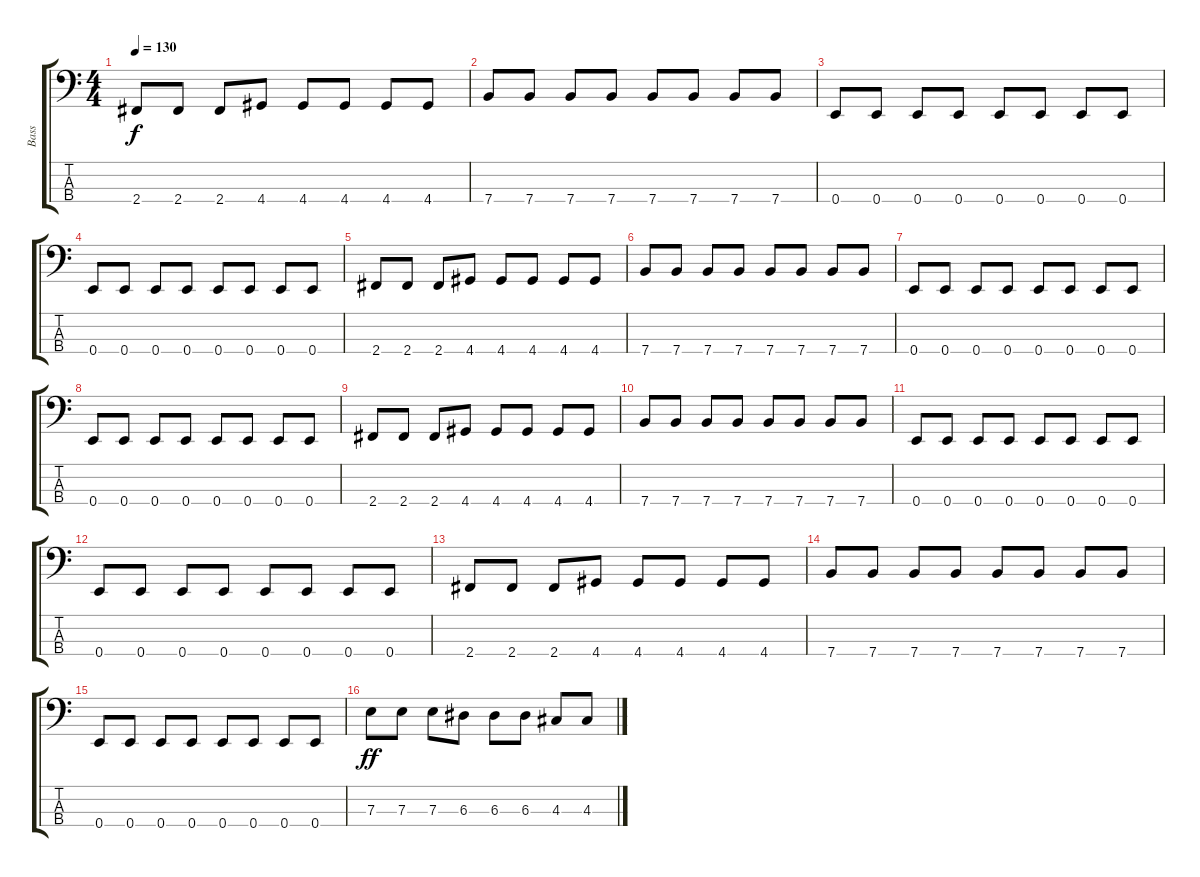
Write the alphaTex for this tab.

\track ("Bass" "Bass") {instrument electricbassfinger}
\staff {score tabs}
\tuning (G2 D2 A1 E1) {hide}
\ts (4 4)
\tempo 130
\clef f4
\ks c
2.4.8{dy f} 2.4.8 2.4.8 4.4.8 4.4.8 4.4.8 4.4.8 4.4.8 |
7.4.8 7.4.8 7.4.8 7.4.8 7.4.8 7.4.8 7.4.8 7.4.8 |
0.4.8 0.4.8 0.4.8 0.4.8 0.4.8 0.4.8 0.4.8 0.4.8 |
0.4.8 0.4.8 0.4.8 0.4.8 0.4.8 0.4.8 0.4.8 0.4.8 |
2.4.8 2.4.8 2.4.8 4.4.8 4.4.8 4.4.8 4.4.8 4.4.8 |
7.4.8 7.4.8 7.4.8 7.4.8 7.4.8 7.4.8 7.4.8 7.4.8 |
0.4.8 0.4.8 0.4.8 0.4.8 0.4.8 0.4.8 0.4.8 0.4.8 |
0.4.8 0.4.8 0.4.8 0.4.8 0.4.8 0.4.8 0.4.8 0.4.8 |
2.4.8 2.4.8 2.4.8 4.4.8 4.4.8 4.4.8 4.4.8 4.4.8 |
7.4.8 7.4.8 7.4.8 7.4.8 7.4.8 7.4.8 7.4.8 7.4.8 |
0.4.8 0.4.8 0.4.8 0.4.8 0.4.8 0.4.8 0.4.8 0.4.8 |
0.4.8 0.4.8 0.4.8 0.4.8 0.4.8 0.4.8 0.4.8 0.4.8 |
2.4.8 2.4.8 2.4.8 4.4.8 4.4.8 4.4.8 4.4.8 4.4.8 |
7.4.8 7.4.8 7.4.8 7.4.8 7.4.8 7.4.8 7.4.8 7.4.8 |
0.4.8 0.4.8 0.4.8 0.4.8 0.4.8 0.4.8 0.4.8 0.4.8 |
7.3.8{dy ff} 7.3.8 7.3.8 6.3.8 6.3.8 6.3.8 4.3.8 4.3.8
